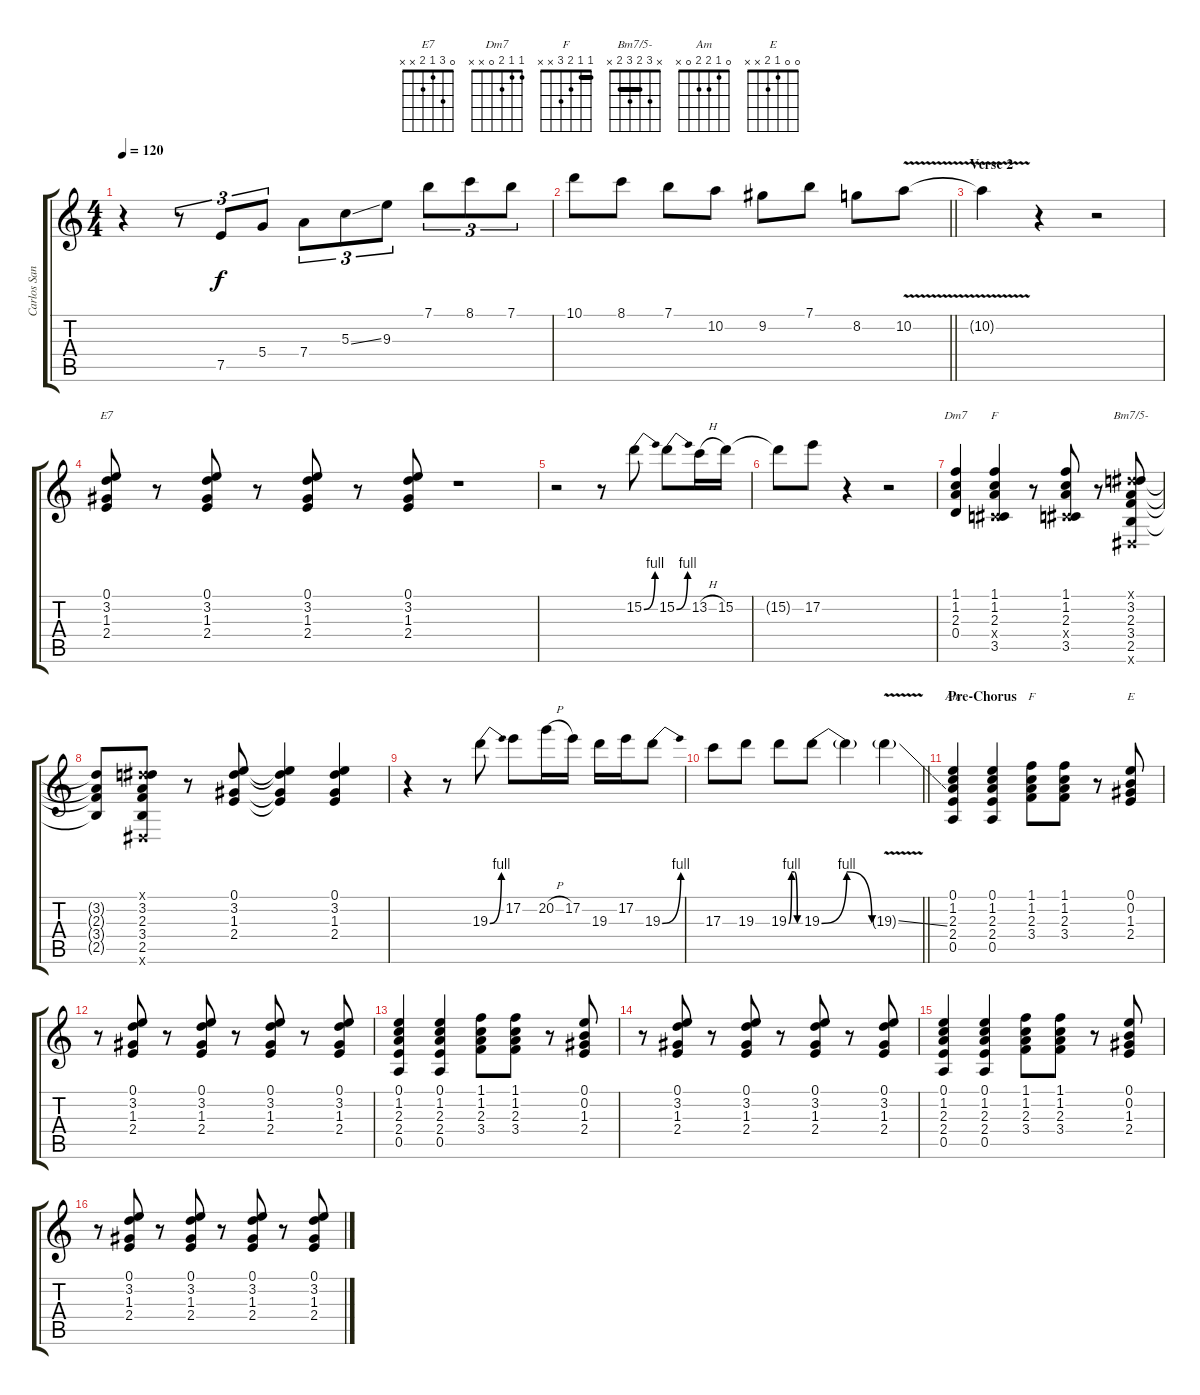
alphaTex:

\track ("Carlos Santana" "Carlos San") {instrument distortionguitar}
\staff {score tabs}
\tuning (E4 B3 G3 D3 A2 E2) {hide}
\chord ("E7" 0 3 1 2 x x)
\chord ("Dm7" 1 1 2 0 x x)
\chord ("F" 1 1 2 x 3 x) {barre 1}
\chord ("Bm7/5-" x 3 2 3 2 x) {barre 2}
\chord ("Am" 0 1 2 2 0 x)
\chord ("F" 1 1 2 3 x x) {barre 1}
\chord ("E" 0 0 1 2 x x)
\ts (4 4)
\tempo 120
\clef g2
\ks c
r.4{dy f} r.8{tu (3 2)} 7.5.8{tu (3 2)} 5.4.8{tu (3 2)} 7.4.8{tu (3 2)} 5.3{ss}.8{tu (3 2)} 9.3.8{tu (3 2)} 7.1.8{tu (3 2)} 8.1.8{tu (3 2)} 7.1.8{tu (3 2)} |
\barLineRight lightlight
10.1.8 8.1.8 7.1.8 10.2.8 9.2.8 7.1.8 8.2.8 10.2{v}.8 |
\section ("" "Verse 2")
10.2{t}.4 r.4 r.2 |
(0.1 3.2 1.3 2.4).8{ch "E7"} r.8 (0.1 3.2 1.3 2.4).8 r.8 (0.1 3.2 1.3 2.4).8 r.8 (0.1 3.2 1.3 2.4).8 r.1 |
r.2 r.8 15.2{be (bend 0 0 60 4)}.8 15.2{be (bend 0 0 60 4)}.8 13.2{h}.16 15.2.16 |
15.2{t}.8 17.2.8 r.4 r.2 |
(1.1 1.2 2.3 0.4).4{ch "Dm7"} (1.1 1.2 2.3 -1.4{x} 3.5).4{ch "F"} r.8 (1.1 1.2 2.3 -1.4{x} 3.5).8 r.8 (-1.1{x} 3.2 2.3 3.4 2.5 -1.6{x}).8{ch "Bm7/5-"} |
(3.2{t} 2.3{t} 3.4{t} 2.5{t}).8 (-1.1{x} 3.2 2.3 3.4 2.5 -1.6{x}).8 r.8 (0.1 3.2 1.3 2.4).8 (0.1{t} 3.2{t} 1.3{t} 2.4{t}).4 (0.1 3.2 1.3 2.4).4 |
r.4 r.8 19.3{be (bend 0 0 60 4)}.8 17.2.8 20.2{h}.16 17.2.16 19.3.16 17.2.16 19.3{be (bend 0 0 60 4)}.8 |
\barLineRight lightlight
17.3.8 19.3.8 19.3{be (custom 0 0 15 4 30 4 45 0 60 0)}.8 19.3{be (bendrelease 0 0 15 4 45 4 60 0)}.8 19.3{t}.4 19.3{v ss g}.4 |
\section ("" "Pre-Chorus")
(0.1 1.2 2.3 2.4 0.5).4{ch "Am"} (0.1 1.2 2.3 2.4 0.5).4 (1.1 1.2 2.3 3.4).8{ch "F"} (1.1 1.2 2.3 3.4).8 r.8 (0.1 0.2 1.3 2.4).8{ch "E"} |
r.8 (0.1 3.2 1.3 2.4).8 r.8 (0.1 3.2 1.3 2.4).8 r.8 (0.1 3.2 1.3 2.4).8 r.8 (0.1 3.2 1.3 2.4).8 |
(0.1 1.2 2.3 2.4 0.5).4 (0.1 1.2 2.3 2.4 0.5).4 (1.1 1.2 2.3 3.4).8 (1.1 1.2 2.3 3.4).8 r.8 (0.1 0.2 1.3 2.4).8 |
r.8 (0.1 3.2 1.3 2.4).8 r.8 (0.1 3.2 1.3 2.4).8 r.8 (0.1 3.2 1.3 2.4).8 r.8 (0.1 3.2 1.3 2.4).8 |
(0.1 1.2 2.3 2.4 0.5).4 (0.1 1.2 2.3 2.4 0.5).4 (1.1 1.2 2.3 3.4).8 (1.1 1.2 2.3 3.4).8 r.8 (0.1 0.2 1.3 2.4).8 |
r.8 (0.1 3.2 1.3 2.4).8 r.8 (0.1 3.2 1.3 2.4).8 r.8 (0.1 3.2 1.3 2.4).8 r.8 (0.1 3.2 1.3 2.4).8
